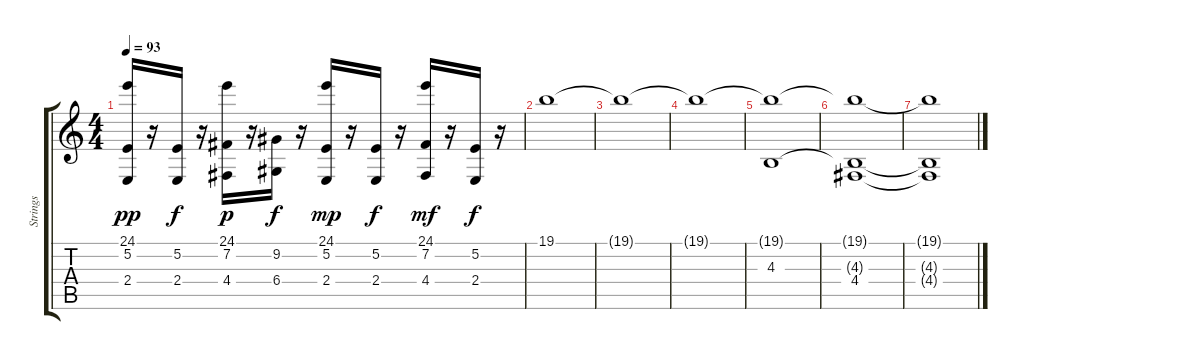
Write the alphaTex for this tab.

\track ("Strings" "Strings") {instrument violin}
\staff {score tabs}
\tuning (E4 B3 G3 D3 A2 E2) {hide}
\ts (4 4)
\tempo 93
\clef g2
\ks c
(24.1 5.2 2.4).16{dy pp} r.16 (5.2 2.4).16{dy f} r.16 (24.1 7.2 4.4).16{dy p} r.16 (9.2 6.4).16{dy f} r.16 (24.1 5.2 2.4).16{dy mp} r.16 (5.2 2.4).16{dy f} r.16 (24.1 7.2 4.4).16{dy mf} r.16 (5.2 2.4).16{dy f} r.16 |
19.1.1 |
19.1{t}.1 |
19.1{t}.1 |
(19.1{t} 4.3).1 |
(19.1{t} 4.3{t} 4.4).1 |
(19.1{t} 4.3{t} 4.4{t}).1
